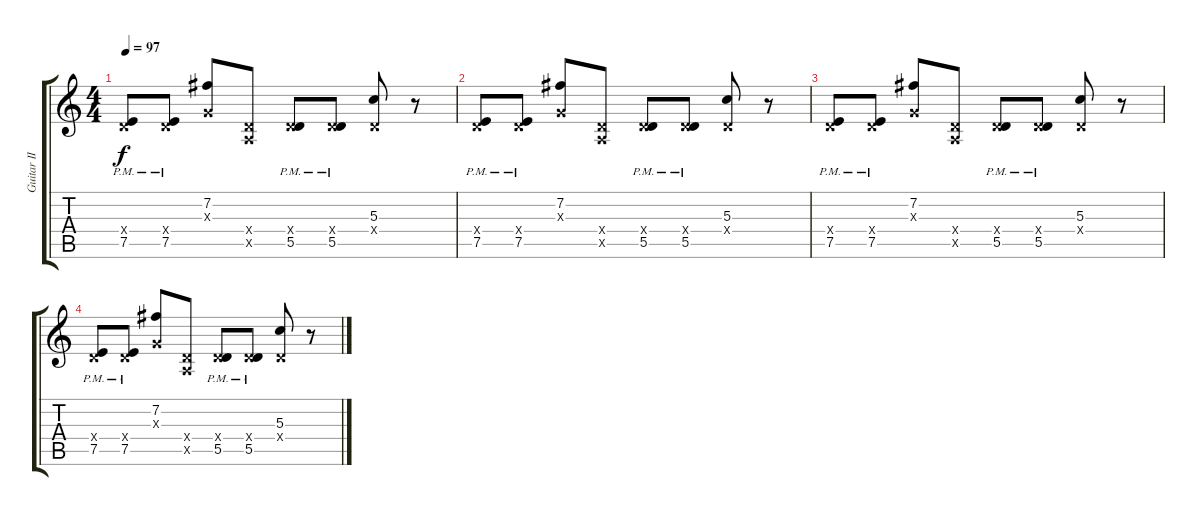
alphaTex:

\track ("Guitar II (Rhythm)" "Guitar II ") {instrument electricguitarmuted}
\staff {score tabs}
\tuning (E4 B3 G3 D3 A2 E2) {hide}
\ts (4 4)
\tempo 97
\clef g2
\ks c
(0.4{x} 7.5{pm}).8{dy f} (0.4{x} 7.5{pm}).8 (7.2 0.3{x}).8 (0.4{x} 0.5{x}).8 (0.4{x} 5.5{pm}).8 (0.4{x} 5.5{pm}).8 (5.3 0.4{x}).8 r.8 |
(0.4{x} 7.5{pm}).8 (0.4{x} 7.5{pm}).8 (7.2 0.3{x}).8 (0.4{x} 0.5{x}).8 (0.4{x} 5.5{pm}).8 (0.4{x} 5.5{pm}).8 (5.3 0.4{x}).8 r.8 |
(0.4{x} 7.5{pm}).8 (0.4{x} 7.5{pm}).8 (7.2 0.3{x}).8 (0.4{x} 0.5{x}).8 (0.4{x} 5.5{pm}).8 (0.4{x} 5.5{pm}).8 (5.3 0.4{x}).8 r.8 |
(0.4{x} 7.5{pm}).8 (0.4{x} 7.5{pm}).8 (7.2 0.3{x}).8 (0.4{x} 0.5{x}).8 (0.4{x} 5.5{pm}).8 (0.4{x} 5.5{pm}).8 (5.3 0.4{x}).8 r.8
